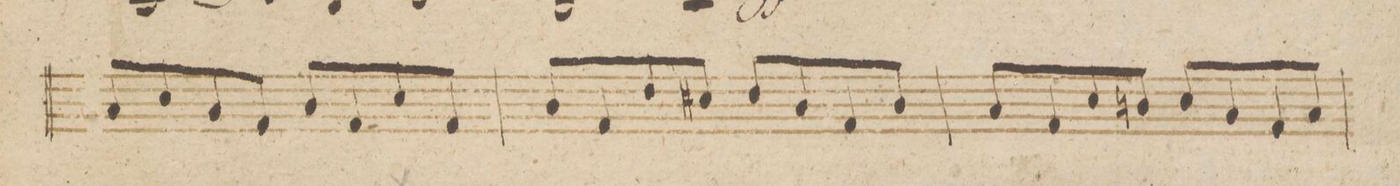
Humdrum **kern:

**kern	**dynam
*I"Violino 2do	*
*clefG2	*
*k[b-]	*
*met(c|)	*
*M2/2	*
8a/L	.
8cc/	.
8a/	.
8f/J	.
8b-/L	.
8f/	.
8cc/	.
8f/J	.
=12	=12
8b-/L	.
8f/	.
8dd/	.
8cc#X/J	.
8dd/L	.
8b-/	.
8f/	.
8b-/J	.
=13	=13
8a/L	.
8f/	.
8cc/	.
8bn/J	.
8cc/L	.
8a/	.
8f/	.
8a/J	.
=14	=14
*-	*-
